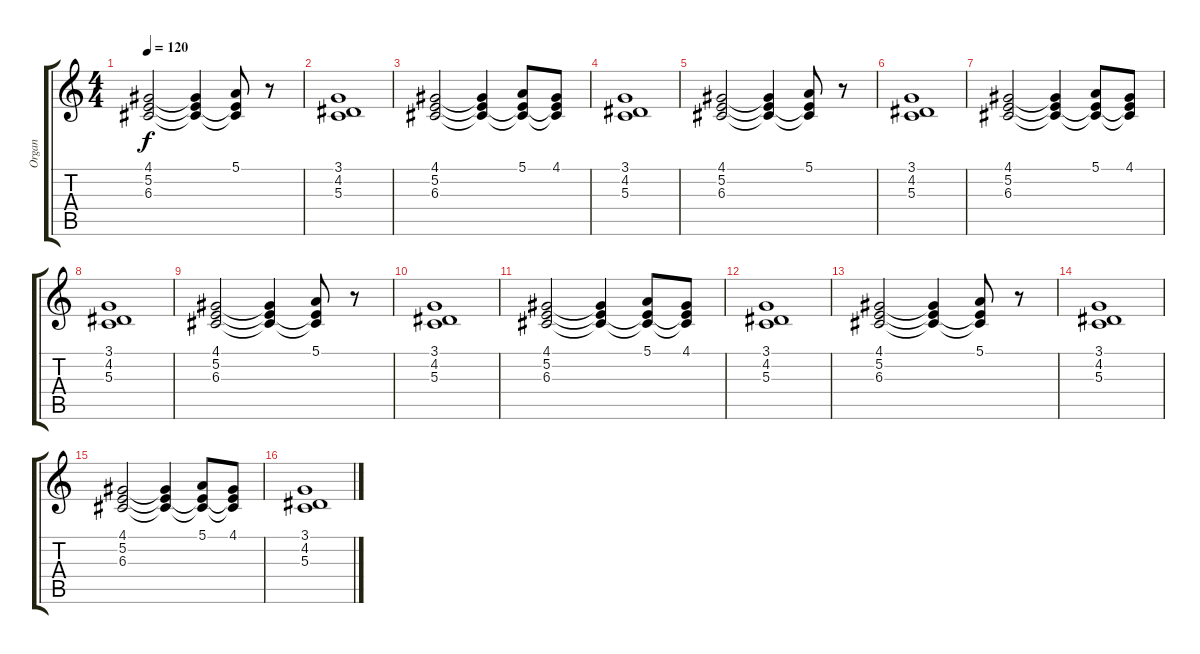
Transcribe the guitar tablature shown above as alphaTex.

\track ("Organ" "Organ") {instrument churchorgan}
\staff {score tabs}
\tuning (E4 B3 G3 D3 A2 E2) {hide}
\ts (4 4)
\tempo 120
\clef g2
\ks c
(4.1 5.2 6.3).2{dy f} (4.1{t} 5.2{t} 6.3{t}).4 (5.1 5.2{t} 6.3{t}).8 r.8 |
(3.1 4.2 5.3).1 |
(4.1 5.2 6.3).2 (4.1{t} 5.2{t} 6.3{t}).4 (5.1 5.2{t} 6.3{t}).8 (4.1 5.2{t} 6.3{t}).8 |
(3.1 4.2 5.3).1 |
(4.1 5.2 6.3).2 (4.1{t} 5.2{t} 6.3{t}).4 (5.1 5.2{t} 6.3{t}).8 r.8 |
(3.1 4.2 5.3).1 |
(4.1 5.2 6.3).2 (4.1{t} 5.2{t} 6.3{t}).4 (5.1 5.2{t} 6.3{t}).8 (4.1 5.2{t} 6.3{t}).8 |
(3.1 4.2 5.3).1 |
(4.1 5.2 6.3).2 (4.1{t} 5.2{t} 6.3{t}).4 (5.1 5.2{t} 6.3{t}).8 r.8 |
(3.1 4.2 5.3).1 |
(4.1 5.2 6.3).2 (4.1{t} 5.2{t} 6.3{t}).4 (5.1 5.2{t} 6.3{t}).8 (4.1 5.2{t} 6.3{t}).8 |
(3.1 4.2 5.3).1 |
(4.1 5.2 6.3).2 (4.1{t} 5.2{t} 6.3{t}).4 (5.1 5.2{t} 6.3{t}).8 r.8 |
(3.1 4.2 5.3).1 |
(4.1 5.2 6.3).2 (4.1{t} 5.2{t} 6.3{t}).4 (5.1 5.2{t} 6.3{t}).8 (4.1 5.2{t} 6.3{t}).8 |
(3.1 4.2 5.3).1
